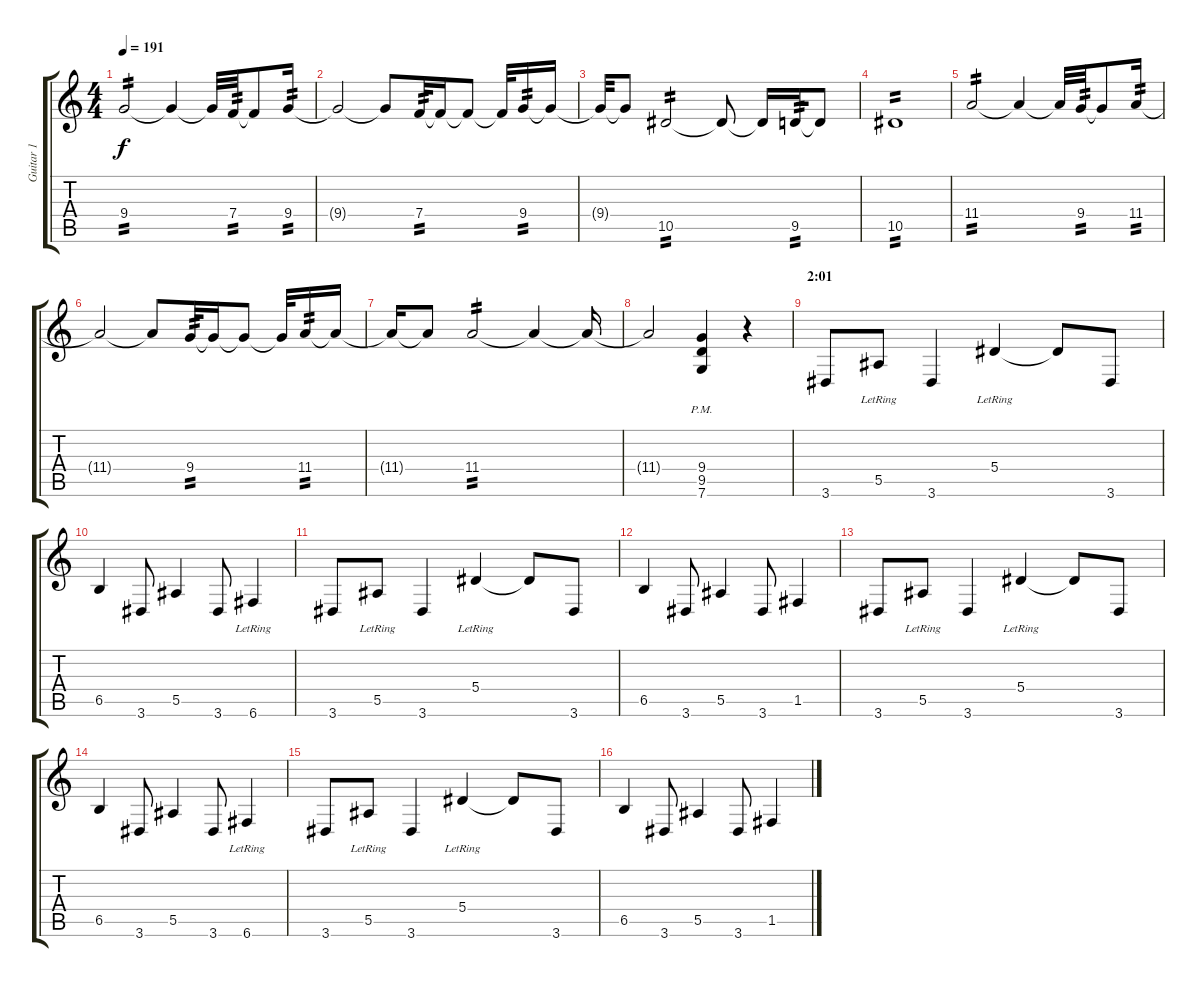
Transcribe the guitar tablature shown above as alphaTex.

\track ("Guitar 1" "Guitar 1") {instrument distortionguitar}
\staff {score tabs}
\tuning (C4 G3 Eb3 Bb2 F2 C2) {hide}
\ts (4 4)
\tempo 191
\clef g2
\ks c
9.4.2{tp 2 dy f} 9.4{t}.4 9.4{t}.32 7.4.32{tp 2} 7.4{t}.8 9.4.16{tp 2} |
9.4{t}.2 9.4{t}.8 7.4.32{tp 2} 7.4{t}.16 7.4{t}.8 7.4{t}.32 9.4.16{tp 2} 9.4{t}.16 |
9.4{t}.32 9.4{t}.8 10.5.2{tp 2} 10.5{t}.8 10.5{t}.16 9.5.32{tp 2} 9.5{t}.8 |
10.5.1{tp 2} |
11.4.2{tp 2} 11.4{t}.4 11.4{t}.32 9.4.32{tp 2} 9.4{t}.8 11.4.16{tp 2} |
11.4{t}.2 11.4{t}.8 9.4.32{tp 2} 9.4{t}.16 9.4{t}.8 9.4{t}.32 11.4.16{tp 2} 11.4{t}.16 |
11.4{t}.16 11.4{t}.8 11.4.2{tp 2} 11.4{t}.4 11.4{t}.16 |
11.4{t}.2 (9.4 9.5 7.6{pm}).4 r.4 |
\section ("" "2:01")
3.6.8 5.5{lr}.8 3.6.4 5.4{lr}.4 5.4{t}.8 3.6.8 |
6.5.4 3.6.8 5.5.4 3.6.8 6.6{lr}.4 |
3.6.8 5.5{lr}.8 3.6.4 5.4{lr}.4 5.4{t}.8 3.6.8 |
6.5.4 3.6.8 5.5.4 3.6.8 1.5.4 |
3.6.8 5.5{lr}.8 3.6.4 5.4{lr}.4 5.4{t}.8 3.6.8 |
6.5.4 3.6.8 5.5.4 3.6.8 6.6{lr}.4 |
3.6.8 5.5{lr}.8 3.6.4 5.4{lr}.4 5.4{t}.8 3.6.8 |
6.5.4 3.6.8 5.5.4 3.6.8 1.5.4
